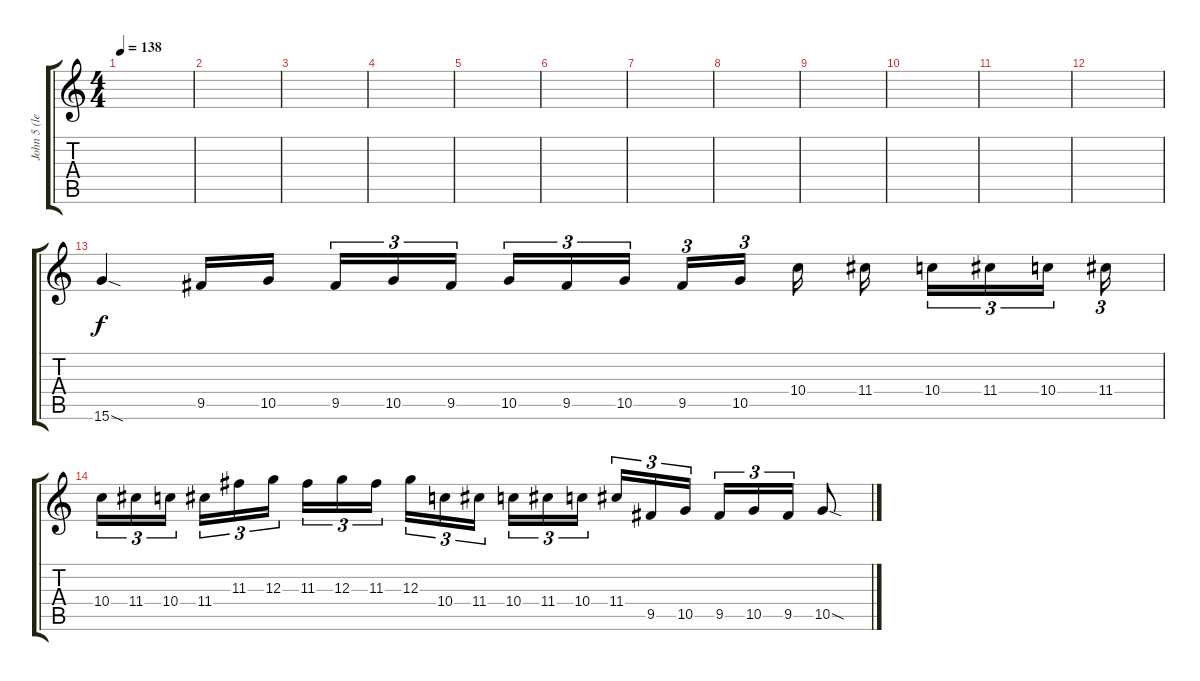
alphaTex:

\track ("John 5 (lead 2)" "John 5 (le") {instrument distortionguitar}
\staff {score tabs}
\tuning (E4 B3 G3 D3 A2 E2) {hide}
\ts (4 4)
\tempo 138
\clef g2
\ks c
|
|
|
|
|
|
|
|
|
|
|
|
15.6{sod}.4 9.5.16 10.5.16{beam splitsecondary} 9.5.16{tu (3 2)} 10.5.16{tu (3 2)} 9.5.16{tu (3 2)} 10.5.16{tu (3 2)} 9.5.16{tu (3 2)} 10.5.16{tu (3 2) beam splitsecondary} 9.5.16{tu (3 2)} 10.5.16{tu (3 2) beam splitsecondary} 10.4.16 11.4.16{beam splitsecondary} 10.4.16{tu (3 2)} 11.4.16{tu (3 2)} 10.4.16{tu (3 2) beam splitsecondary} 11.4.16{tu (3 2)} |
10.4.16{tu (3 2)} 11.4.16{tu (3 2)} 10.4.16{tu (3 2) beam splitsecondary} 11.4.16{tu (3 2)} 11.3.16{tu (3 2)} 12.3.16{tu (3 2)} 11.3.16{tu (3 2)} 12.3.16{tu (3 2)} 11.3.16{tu (3 2) beam splitsecondary} 12.3.16{tu (3 2)} 10.4.16{tu (3 2)} 11.4.16{tu (3 2)} 10.4.16{tu (3 2)} 11.4.16{tu (3 2)} 10.4.16{tu (3 2) beam splitsecondary} 11.4.16{tu (3 2)} 9.5.16{tu (3 2)} 10.5.16{tu (3 2)} 9.5.16{tu (3 2)} 10.5.16{tu (3 2)} 9.5.16{tu (3 2)} 10.5{sod}.8
